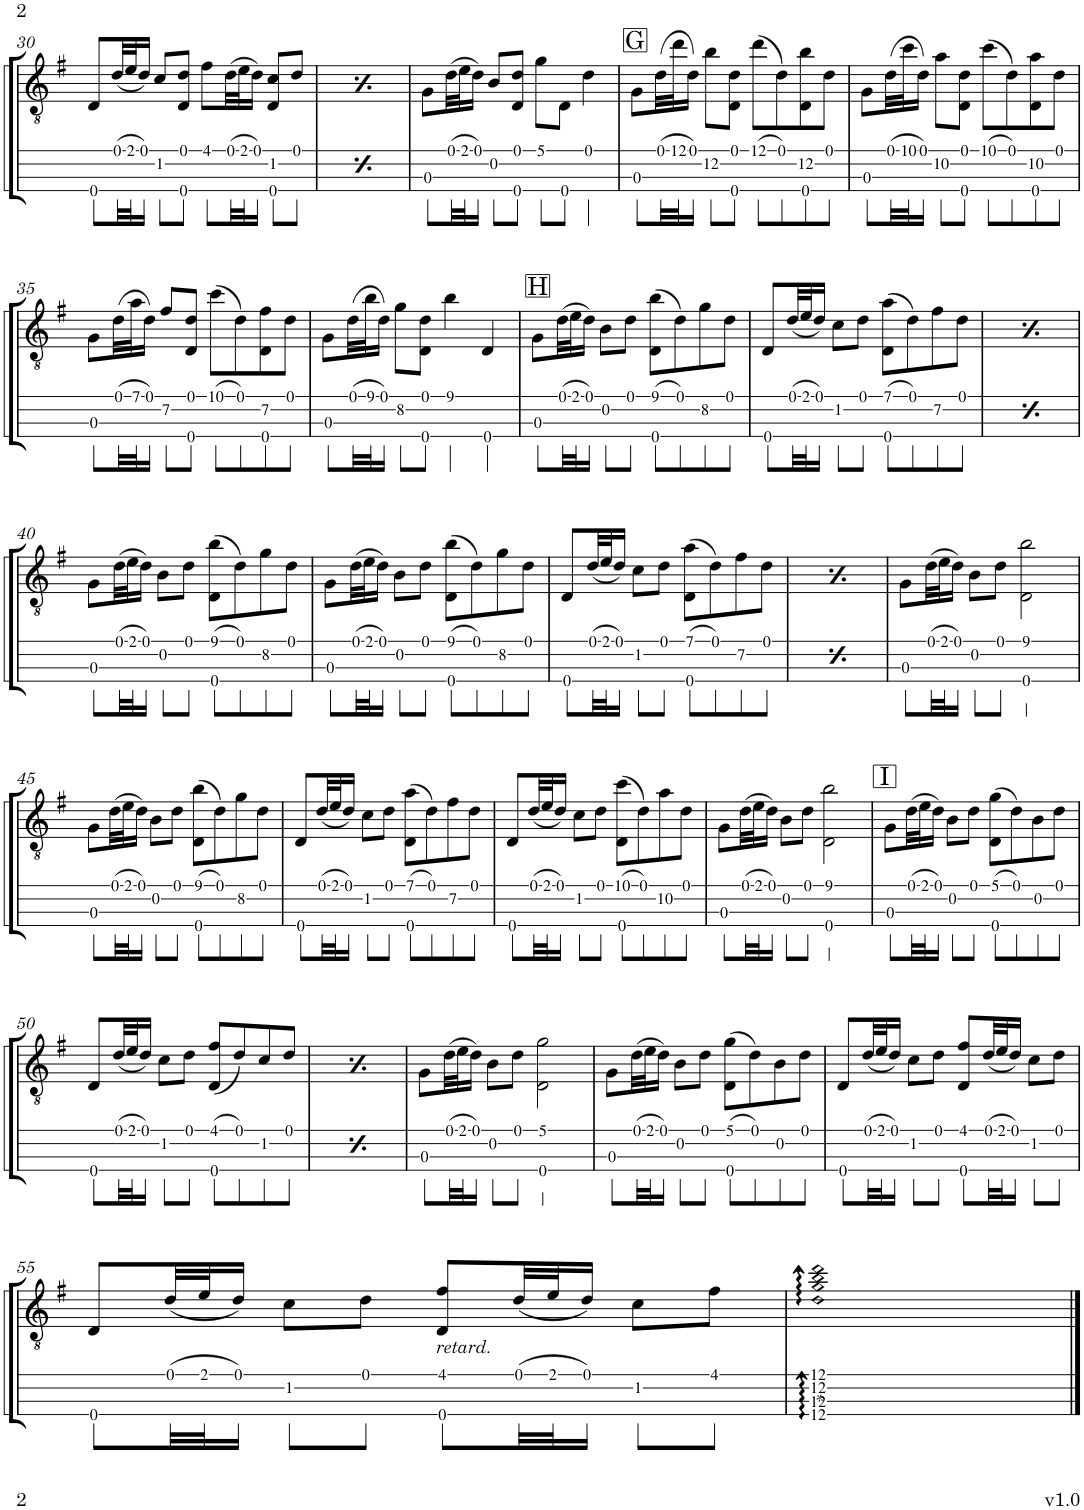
**kern	**kern
*part1	*part1
*staff2	*staff1
*I"Baritone Ukulele	*
*I'Bar. Uk.	*
!!LO:PB:g=z
*	*clefGv2
*k[f#]	*k[f#]
*M4/4	*M4/4
=30	=30
8D\L	8D/L
32d\LL	(32d/LL
32e\J	32e/J
16d\JJ	16d/JJ)
8c\L	8c/L
8D\ 8d\J	8D/ 8d/J
8f#\L	8f#\L
32d\LL	(32d\LL
32e\J	32e\J
16d\JJ	16d\JJ)
8D\ 8c\L	8D/ 8c/L
8d\J	8d/J
=31	=31
8D\L	8D/L
32d\LL	(32d/LL
32e\J	32e/J
16d\JJ	16d/JJ)
8c\L	8c/L
8D\ 8d\J	8D/ 8d/J
8f#\L	8f#\L
32d\LL	(32d\LL
32e\J	32e\J
16d\JJ	16d\JJ)
8D\ 8c\L	8D/ 8c/L
8d\J	8d/J
=32	=32
8G\L	8G\L
32d\LL	(32d\LL
32e\J	32e\J
16d\JJ	16d\JJ)
8B\L	8B/L
8D\ 8d\J	8D/ 8d/J
8g\L	8g\L
8D\J	8D\J
4d\	4d\
=33	=33
!	!LO:TX:a:t=G
8G\L	8G\L
32d\LL	(32d\LL
32dd\J	32dd\J
16d\JJ	16d\JJ)
8b\L	8b\L
8D\ 8d\J	8D\ 8d\J
8dd\L	(8dd\L
8d\	8d\)
8D\ 8b\	8D\ 8b\
8d\J	8d\J
=34	=34
8G\L	8G\L
32d\LL	(32d\LL
32cc\J	32cc\J
16d\JJ	16d\JJ)
8a\L	8a\L
8D\ 8d\J	8D\ 8d\J
8cc\L	(8cc\L
8d\	8d\)
8D\ 8a\	8D\ 8a\
8d\J	8d\J
!!LO:LB:g=z
=35	=35
8G\L	8G\L
32d\LL	(32d\LL
32a\J	32a\J
16d\JJ	16d\JJ)
8f#\L	8f#/L
8D\ 8d\J	8D/ 8d/J
8cc\L	(8cc\L
8d\	8d\)
8D\ 8f#\	8D\ 8f#\
8d\J	8d\J
=36	=36
8G\L	8G\L
32d\LL	(32d\LL
32b\J	32b\J
16d\JJ	16d\JJ)
8g\L	8g\L
8D\ 8d\J	8D\ 8d\J
4b\	4b\
4D\	4D/
=37	=37
!	!LO:TX:a:t=H
8G\L	8G\L
32d\LL	(32d\LL
32e\J	32e\J
16d\JJ	16d\JJ)
8B\L	8B\L
8d\J	8d\J
8D\ 8b\L	(8D\ 8b\L
8d\	8d\)
8g\	8g\
8d\J	8d\J
=38	=38
8D\L	8D/L
32d\LL	(32d/LL
32e\J	32e/J
16d\JJ	16d/JJ)
8c\L	8c\L
8d\J	8d\J
8D\ 8a\L	(8D\ 8a\L
8d\	8d\)
8f#\	8f#\
8d\J	8d\J
=39	=39
8D\L	8D/L
32d\LL	(32d/LL
32e\J	32e/J
16d\JJ	16d/JJ)
8c\L	8c\L
8d\J	8d\J
8D\ 8a\L	(8D\ 8a\L
8d\	8d\)
8f#\	8f#\
8d\J	8d\J
!!LO:LB:g=z
=40	=40
8G\L	8G\L
32d\LL	(32d\LL
32e\J	32e\J
16d\JJ	16d\JJ)
8B\L	8B\L
8d\J	8d\J
8D\ 8b\L	(8D\ 8b\L
8d\	8d\)
8g\	8g\
8d\J	8d\J
=41	=41
8G\L	8G\L
32d\LL	(32d\LL
32e\J	32e\J
16d\JJ	16d\JJ)
8B\L	8B\L
8d\J	8d\J
8D\ 8b\L	(8D\ 8b\L
8d\	8d\)
8g\	8g\
8d\J	8d\J
=42	=42
8D\L	8D/L
32d\LL	(32d/LL
32e\J	32e/J
16d\JJ	16d/JJ)
8c\L	8c\L
8d\J	8d\J
8D\ 8a\L	(8D\ 8a\L
8d\	8d\)
8f#\	8f#\
8d\J	8d\J
=43	=43
8D\L	8D/L
32d\LL	(32d/LL
32e\J	32e/J
16d\JJ	16d/JJ)
8c\L	8c\L
8d\J	8d\J
8D\ 8a\L	(8D\ 8a\L
8d\	8d\)
8f#\	8f#\
8d\J	8d\J
=44	=44
8G\L	8G\L
32d\LL	(32d\LL
32e\J	32e\J
16d\JJ	16d\JJ)
8B\L	8B\L
8d\J	8d\J
2D\ 2b\	2D\ 2b\
!!LO:LB:g=z
=45	=45
8G\L	8G\L
32d\LL	(32d\LL
32e\J	32e\J
16d\JJ	16d\JJ)
8B\L	8B\L
8d\J	8d\J
8D\ 8b\L	(8D\ 8b\L
8d\	8d\)
8g\	8g\
8d\J	8d\J
=46	=46
8D\L	8D/L
32d\LL	(32d/LL
32e\J	32e/J
16d\JJ	16d/JJ)
8c\L	8c\L
8d\J	8d\J
8D\ 8a\L	(8D\ 8a\L
8d\	8d\)
8f#\	8f#\
8d\J	8d\J
=47	=47
8D\L	8D/L
32d\LL	(32d/LL
32e\J	32e/J
16d\JJ	16d/JJ)
8c\L	8c\L
8d\J	8d\J
8D\ 8cc\L	(8D\ 8cc\L
8d\	8d\)
8a\	8a\
8d\J	8d\J
=48	=48
8G\L	8G\L
32d\LL	(32d\LL
32e\J	32e\J
16d\JJ	16d\JJ)
8B\L	8B\L
8d\J	8d\J
2D\ 2b\	2D\ 2b\
=49	=49
!	!LO:TX:a:t=I
8G\L	8G\L
32d\LL	(32d\LL
32e\J	32e\J
16d\JJ	16d\JJ)
8B\L	8B\L
8d\J	8d\J
8D\ 8g\L	(8D\ 8g\L
8d\	8d\)
8B\	8B\
8d\J	8d\J
!!LO:LB:g=z
=50	=50
8D\L	8D/L
32d\LL	(32d/LL
32e\J	32e/J
16d\JJ	16d/JJ)
8c\L	8c\L
8d\J	8d\J
8D\ 8f#\L	(8D/ 8f#/L
8d\	8d/)
8c\	8c/
8d\J	8d/J
=51	=51
8D\L	8D/L
32d\LL	(32d/LL
32e\J	32e/J
16d\JJ	16d/JJ)
8c\L	8c\L
8d\J	8d\J
8D\ 8f#\L	(8D/ 8f#/L
8d\	8d/)
8c\	8c/
8d\J	8d/J
=52	=52
8G\L	8G\L
32d\LL	(32d\LL
32e\J	32e\J
16d\JJ	16d\JJ)
8B\L	8B\L
8d\J	8d\J
2D\ 2g\	2D\ 2g\
=53	=53
8G\L	8G\L
32d\LL	(32d\LL
32e\J	32e\J
16d\JJ	16d\JJ)
8B\L	8B\L
8d\J	8d\J
8D\ 8g\L	(8D\ 8g\L
8d\	8d\)
8B\	8B\
8d\J	8d\J
=54	=54
8D\L	8D/L
32d\LL	(32d/LL
32e\J	32e/J
16d\JJ	16d/JJ)
8c\L	8c\L
8d\J	8d\J
8D\ 8f#\L	8D/ 8f#/L
32d\LL	(32d/LL
32e\J	32e/J
16d\JJ	16d/JJ)
8c\L	8c\L
8d\J	8d\J
!!LO:LB:g=z
=55	=55
8D\L	8D/L
32d\LL	(32d/LL
32e\J	32e/J
16d\JJ	16d/JJ)
8c\L	8c\L
8d\J	8d\J
!	!LO:TX:b:i:t=retard.
8D\ 8f#\L	8D/ 8f#/L
32d\LL	(32d/LL
32e\J	32e/J
16d\JJ	16d/JJ)
8c\L	8c\L
8f#\J	8f#\J
=56	=56
!LO:TX:b:i:t=*	!
!LO:N:n=1:head=diamond	!
!LO:N:n=2:head=diamond	!
!LO:N:n=3:head=diamond	!
!LO:N:n=4:head=diamond	!LO:N:n=1:head=diamond
!	!LO:N:n=2:head=diamond
!	!LO:N:n=3:head=diamond
!	!LO:N:n=4:head=diamond
1d: 1g: 1b: 1dd:	1d: 1g: 1b: 1dd:
==	==
*-	*-
